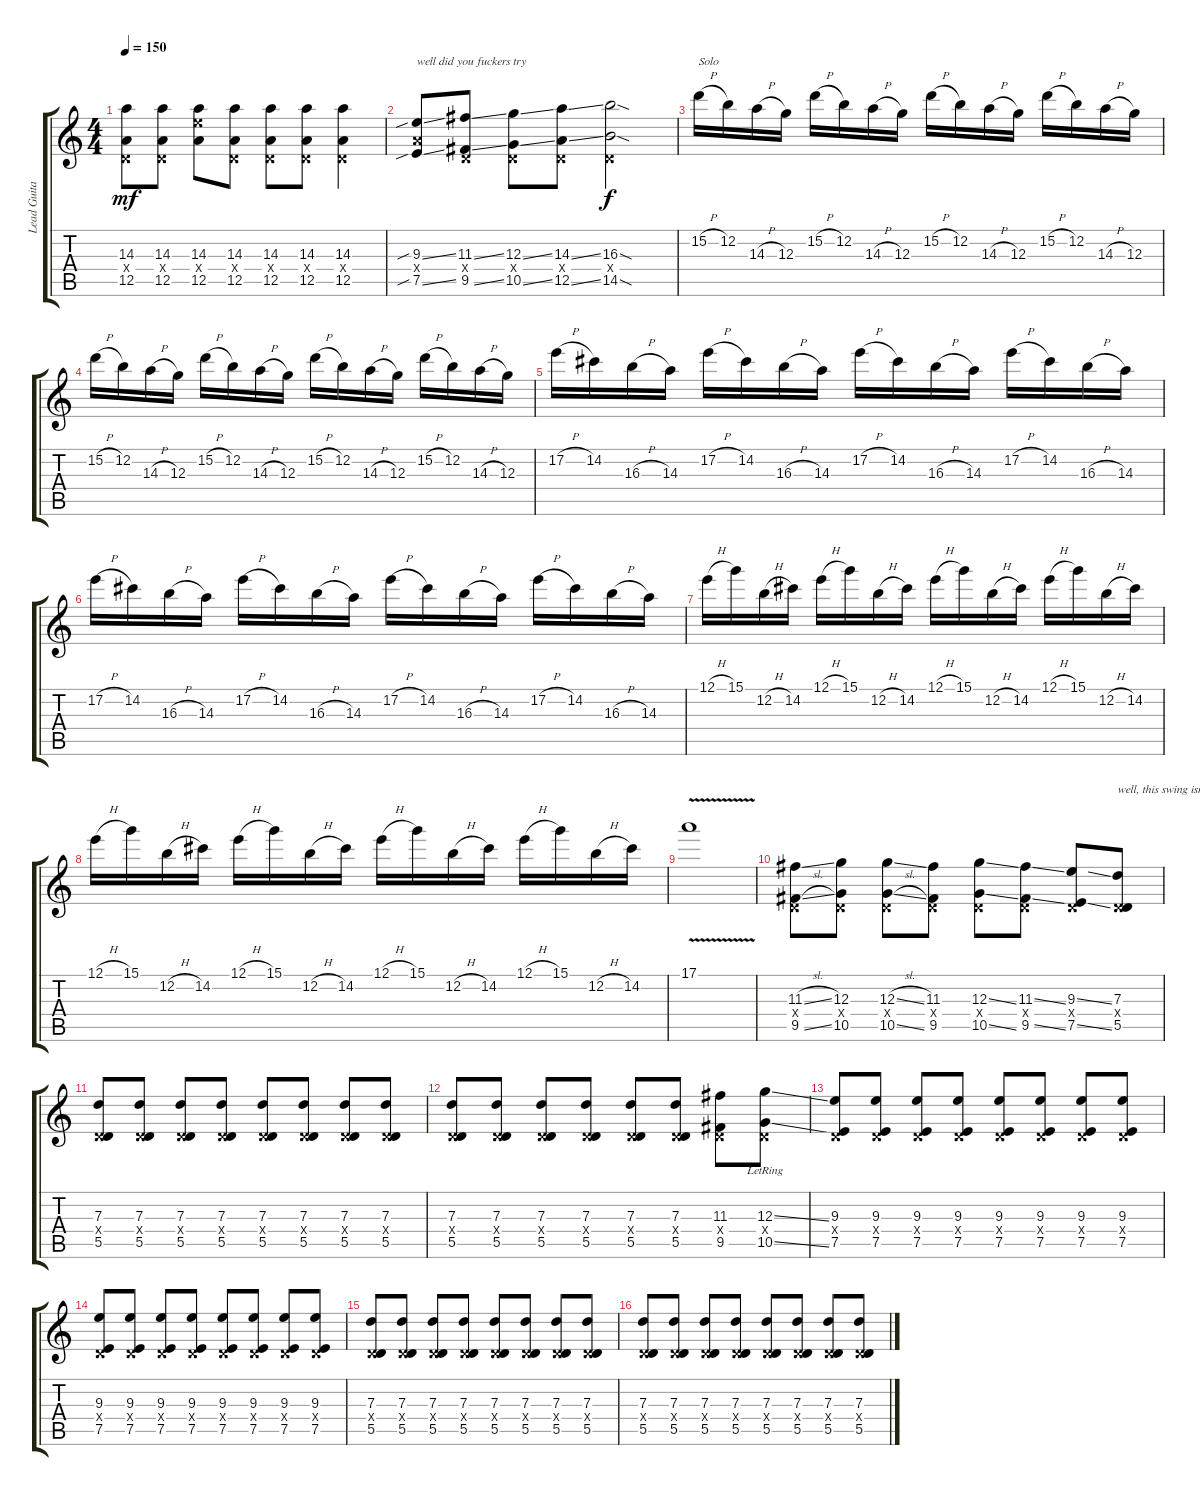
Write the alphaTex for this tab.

\track ("Lead Guitar" "Lead Guita") {instrument overdrivenguitar}
\staff {score tabs}
\tuning (E4 B3 G3 D3 A2 E2) {hide}
\ts (4 4)
\tempo 150
\clef g2
\ks c
(14.3 0.4{x} 12.5).8{dy mf} (14.3 0.4{x} 12.5).8 (14.3 14.4{x} 12.5).8 (14.3 0.4{x} 12.5).8 (14.3 0.4{x} 12.5).8 (14.3 0.4{x} 12.5).8 (14.3 0.4{x} 12.5).4 |
(9.3{sib ss} 7.4{x} 7.5{sib ss}).8{txt "well did you fuckers try"} (11.3{ss} 0.4{x} 9.5{ss}).8 (12.3{ss} 0.4{x} 10.5{ss}).8 (14.3{ss} 0.4{x} 12.5{ss}).8 (16.3{sod} 0.4{x} 14.5{sod}).2{dy f} |
15.2{h}.16{txt "Solo"} 12.2.16 14.3{h}.16 12.3.16 15.2{h}.16 12.2.16 14.3{h}.16 12.3.16 15.2{h}.16 12.2.16 14.3{h}.16 12.3.16 15.2{h}.16 12.2.16 14.3{h}.16 12.3.16 |
15.2{h}.16 12.2.16 14.3{h}.16 12.3.16 15.2{h}.16 12.2.16 14.3{h}.16 12.3.16 15.2{h}.16 12.2.16 14.3{h}.16 12.3.16 15.2{h}.16 12.2.16 14.3{h}.16 12.3.16 |
17.2{h}.16 14.2.16 16.3{h}.16 14.3.16 17.2{h}.16 14.2.16 16.3{h}.16 14.3.16 17.2{h}.16 14.2.16 16.3{h}.16 14.3.16 17.2{h}.16 14.2.16 16.3{h}.16 14.3.16 |
17.2{h}.16 14.2.16 16.3{h}.16 14.3.16 17.2{h}.16 14.2.16 16.3{h}.16 14.3.16 17.2{h}.16 14.2.16 16.3{h}.16 14.3.16 17.2{h}.16 14.2.16 16.3{h}.16 14.3.16 |
12.1{h}.16 15.1.16 12.2{h}.16 14.2.16 12.1{h}.16 15.1.16 12.2{h}.16 14.2.16 12.1{h}.16 15.1.16 12.2{h}.16 14.2.16 12.1{h}.16 15.1.16 12.2{h}.16 14.2.16 |
12.1{h}.16 15.1.16 12.2{h}.16 14.2.16 12.1{h}.16 15.1.16 12.2{h}.16 14.2.16 12.1{h}.16 15.1.16 12.2{h}.16 14.2.16 12.1{h}.16 15.1.16 12.2{h}.16 14.2.16 |
17.1{v}.1 |
(11.3{sl} 0.4{x} 9.5{sl}).8 (12.3 0.4{x} 10.5).8 (12.3{sl} 0.4{x} 10.5{sl}).8 (11.3 0.4{x} 9.5).8 (12.3{ss} 0.4{x} 10.5{ss}).8 (11.3{ss} 0.4{x} 9.5{ss}).8 (9.3{ss} 0.4{x} 7.5{ss}).8 (7.3 0.4{x} 5.5).8{txt "well, this swing isn’t sexy enough"} |
(7.3 0.4{x} 5.5).8 (7.3 0.4{x} 5.5).8 (7.3 0.4{x} 5.5).8 (7.3 0.4{x} 5.5).8 (7.3 0.4{x} 5.5).8 (7.3 0.4{x} 5.5).8 (7.3 0.4{x} 5.5).8 (7.3 0.4{x} 5.5).8 |
(7.3 0.4{x} 5.5).8 (7.3 0.4{x} 5.5).8 (7.3 0.4{x} 5.5).8 (7.3 0.4{x} 5.5).8 (7.3 0.4{x} 5.5).8 (7.3 0.4{x} 5.5).8 (11.3 0.4{x} 9.5).8 (12.3{ss lr} 0.4{x} 10.5{ss}).8 |
(9.3 0.4{x} 7.5).8 (9.3 0.4{x} 7.5).8 (9.3 0.4{x} 7.5).8 (9.3 0.4{x} 7.5).8 (9.3 0.4{x} 7.5).8 (9.3 0.4{x} 7.5).8 (9.3 0.4{x} 7.5).8 (9.3 0.4{x} 7.5).8 |
(9.3 0.4{x} 7.5).8 (9.3 0.4{x} 7.5).8 (9.3 0.4{x} 7.5).8 (9.3 0.4{x} 7.5).8 (9.3 0.4{x} 7.5).8 (9.3 0.4{x} 7.5).8 (9.3 0.4{x} 7.5).8 (9.3 0.4{x} 7.5).8 |
(7.3 0.4{x} 5.5).8 (7.3 0.4{x} 5.5).8 (7.3 0.4{x} 5.5).8 (7.3 0.4{x} 5.5).8 (7.3 0.4{x} 5.5).8 (7.3 0.4{x} 5.5).8 (7.3 0.4{x} 5.5).8 (7.3 0.4{x} 5.5).8 |
(7.3 0.4{x} 5.5).8 (7.3 0.4{x} 5.5).8 (7.3 0.4{x} 5.5).8 (7.3 0.4{x} 5.5).8 (7.3 0.4{x} 5.5).8 (7.3 0.4{x} 5.5).8 (7.3 0.4{x} 5.5).8 (7.3 0.4{x} 5.5).8
